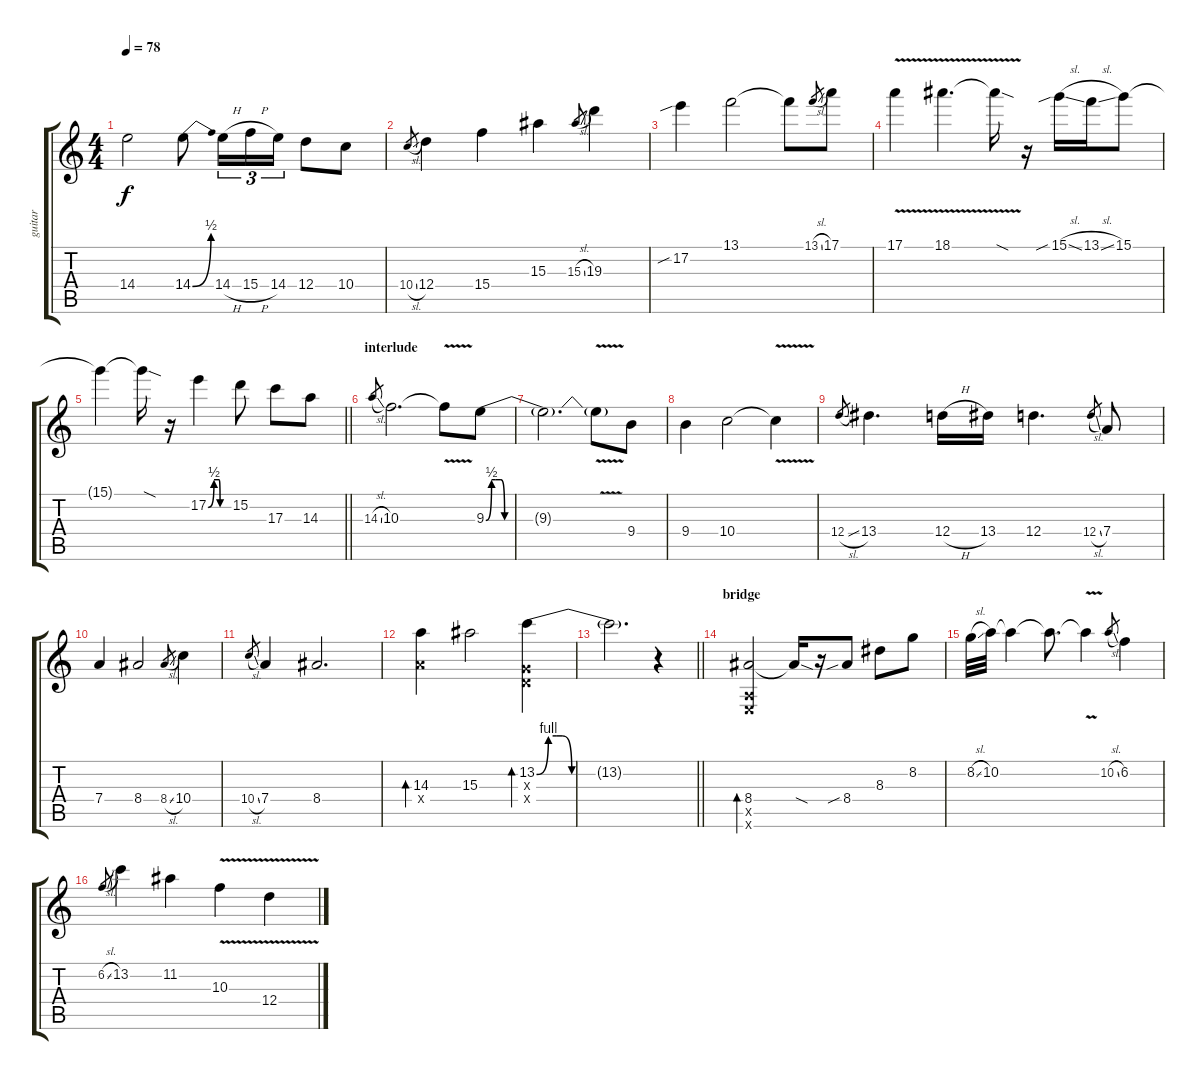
\track ("guitar" "guitar") {instrument distortionguitar}
\staff {score tabs}
\tuning (E4 B3 G3 D3 A2 E2) {hide}
\ts (4 4)
\tempo 78
\clef g2
\ks c
14.4.2{dy f} 14.4{be (bend 0 0 60 2)}.8 14.4{h}.16{tu (3 2)} 15.4{h}.16{tu (3 2)} 14.4.16{tu (3 2)} 12.4.8 10.4.8 |
10.4{sl}.8{gr} 12.4.4 15.4.4 15.3.4 15.3{sl}.8{gr} 19.3.4 |
17.2{sib}.4 13.1.2 13.1{t}.8 13.1{sl}.8{gr} 17.1.8 |
17.1{v}.4 18.1{v}.4{d} 18.1{sod t}.16 r.16 15.1{sib sl}.16 13.1{sl}.16 15.1.8 |
\barLineRight lightlight
15.1{t}.4 15.1{sod t}.16 r.16 17.2{be (custom 0 0 17 2 32 2 35 0 60 0)}.4 15.2.8 17.3.8 14.3.8 |
\section ("" "interlude")
14.3{sl}.8{gr} 10.3.2{d} 10.3{v t}.8 9.3{be (custom 0 0 3 2 5 2 8 2 10 0 14 0 30 0 60 0)}.8 |
9.3{t}.2{d} 9.3{v t}.8 9.4.8 |
9.4.4 10.4.2 10.4{v t}.4 |
12.4{sl}.8{gr} 13.4.4{d} 12.4{h}.16 13.4.16 12.4.4{d} 12.4{sl}.8{gr} 7.4.8 |
7.4.4 8.4.2 8.4{sl}.8{gr} 10.4.4 |
10.4{sl}.8{gr} 7.4.4 8.4.2{d} |
(14.3 7.4{x}).4{bd 480} 15.3.2 (13.2{be (custom 0 0 6 4 10 4 13 4 18 0 30 0 60 0)} 0.3{x} 0.4{x}).4{bd 240} |
\barLineRight lightlight
13.2{t}.2{d} r.4 |
\section ("" "bridge")
(8.4 0.5{x} 0.6{x}).2{bd 240} 8.4{sod t}.16 r.16 8.4{sib}.8 8.3.8 8.2.8 |
8.2{sl}.32 10.2.32 10.2{t}.4 10.2{t}.8{d} 10.2{v t}.4 10.2{sl}.8{gr} 6.2.4 |
6.2{sl}.8{gr} 13.2.4 11.2.4 10.3{v}.4 12.4{v}.4
